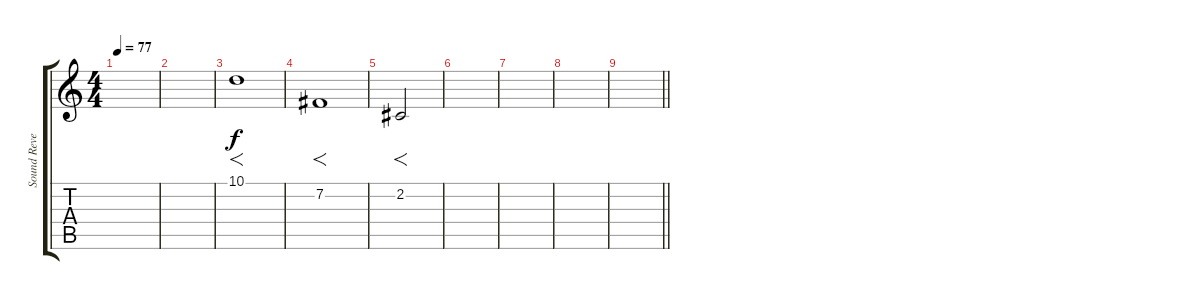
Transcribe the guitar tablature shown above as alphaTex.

\track ("Sound Revers FX" "Sound Reve") {instrument altosax}
\staff {score tabs}
\tuning (E4 B3 G3 D3 A2 E2) {hide}
\ts (4 4)
\tempo 77
\clef g2
\ks c
|
|
10.1.1{f} |
7.2.1{f} |
2.2.2{f} |
|
|
|
\barLineRight lightlight
